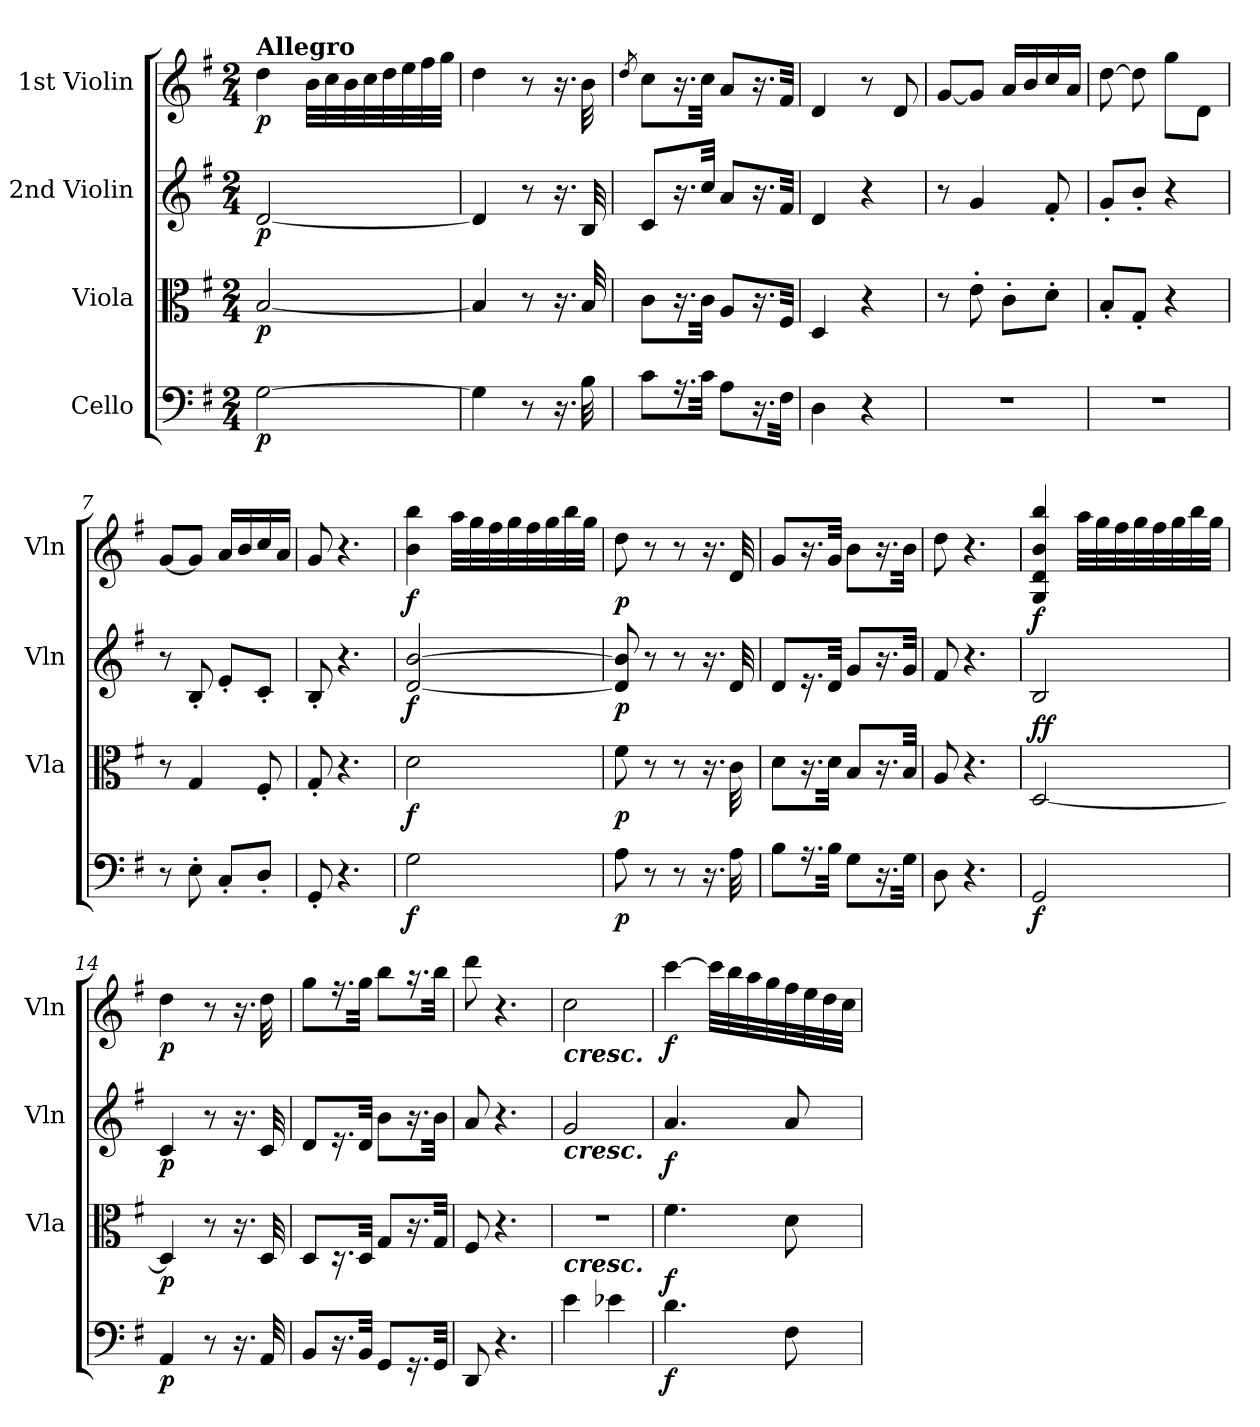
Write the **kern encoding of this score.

**kern	**dynam	**kern	**dynam	**kern	**dynam	**kern	**dynam
*part4	*part4	*part3	*part3	*part2	*part2	*part1	*part1
*staff4	*staff4	*staff3	*staff3	*staff2	*staff2	*staff1	*staff1
*I"Cello	*	*I"Viola	*	*I"2nd Violin	*	*I"1st Violin	*
*	*	*I'Vla	*	*I'Vln	*	*I'Vln	*
*clefF4	*	*clefC3	*	*clefG2	*	*clefG2	*
*k[f#]	*	*k[f#]	*	*k[f#]	*	*k[f#]	*
*G:	*	*G:	*	*G:	*	*G:	*
*M2/4	*	*M2/4	*	*M2/4	*	*M2/4	*
=1	=1	=1	=1	=1	=1	=1	=1
!	!	!	!	!	!	!LO:TX:a:B:t=Allegro	!
!	!LO:DY:b	!	!LO:DY:b	!	!LO:DY:b	!	!LO:DY:b
[2G\	p	[2B/	p	[2d/	p	4dd\	p
.	.	.	.	.	.	32b\LLL	.
.	.	.	.	.	.	32cc\	.
.	.	.	.	.	.	32b\	.
.	.	.	.	.	.	32cc\	.
.	.	.	.	.	.	32dd\	.
.	.	.	.	.	.	32ee\	.
.	.	.	.	.	.	32ff#\	.
.	.	.	.	.	.	32gg\JJJ	.
=2	=2	=2	=2	=2	=2	=2	=2
4G\]	.	4B/]	.	4d/]	.	4dd\	.
8r	.	8r	.	8r	.	8r	.
16.r	.	16.r	.	16.r	.	16.r	.
32B\	.	32B/	.	32B/	.	32b\	.
=3	=3	=3	=3	=3	=3	=3	=3
.	.	.	.	.	.	8qdd/	.
8c\L	.	8c\L	.	8c/L	.	8cc\L	.
16.r	.	16.r	.	16.r	.	16.r	.
32c\Jkk	.	32c\Jkk	.	32cc/Jkk	.	32cc\Jkk	.
8A\L	.	8A/L	.	8a/L	.	8a/L	.
16.r	.	16.r	.	16.r	.	16.r	.
32F#\Jkk	.	32F#/Jkk	.	32f#/Jkk	.	32f#/Jkk	.
=4	=4	=4	=4	=4	=4	=4	=4
4D\	.	4D/	.	4d/	.	4d/	.
4r	.	4r	.	4r	.	8r	.
.	.	.	.	.	.	8d/	.
=5	=5	=5	=5	=5	=5	=5	=5
2r	.	8r	.	8r	.	[8g/L	.
.	.	8e'\	.	4g/	.	8g/J]	.
.	.	8c'\L	.	.	.	16a/LL	.
.	.	.	.	.	.	16b/	.
.	.	8d'\J	.	8f#'/	.	16cc/	.
.	.	.	.	.	.	16a/JJ	.
!!LO:LB:g=z
=6	=6	=6	=6	=6	=6	=6	=6
2r	.	8B'/L	.	8g'/L	.	[8dd\	.
.	.	8G'/J	.	8b'/J	.	8dd\]	.
.	.	4r	.	4r	.	8gg\L	.
.	.	.	.	.	.	8d\J	.
=7	=7	=7	=7	=7	=7	=7	=7
8r	.	8r	.	8r	.	[8g/L	.
8E'\	.	4G/	.	8B'/	.	8g/J]	.
8C'/L	.	.	.	8e'/L	.	16a/LL	.
.	.	.	.	.	.	16b/	.
8D'/J	.	8F#'/	.	8c'/J	.	16cc/	.
.	.	.	.	.	.	16a/JJ	.
=8	=8	=8	=8	=8	=8	=8	=8
8GG'/	.	8G'/	.	8B'/	.	8g/	.
4.r	.	4.r	.	4.r	.	4.r	.
=9	=9	=9	=9	=9	=9	=9	=9
!	!LO:DY:b	!	!LO:DY:b	!	!LO:DY:b	!	!LO:DY:b
2G\	f	2d\	f	[2d/ [2b/	f	4b\ 4bb\	f
.	.	.	.	.	.	32aa\LLL	.
.	.	.	.	.	.	32gg\	.
.	.	.	.	.	.	32ff#\	.
.	.	.	.	.	.	32gg\	.
.	.	.	.	.	.	32ff#\	.
.	.	.	.	.	.	32gg\	.
.	.	.	.	.	.	32bb\	.
.	.	.	.	.	.	32gg\JJJ	.
=10	=10	=10	=10	=10	=10	=10	=10
!	!LO:DY:b	!	!LO:DY:b	!	!LO:DY:b	!	!LO:DY:b
8A\	p	8f#\	p	8d/] 8b/]	p	8dd\	p
8r	.	8r	.	8r	.	8r	.
8r	.	8r	.	8r	.	8r	.
16.r	.	16.r	.	16.r	.	16.r	.
32A\	.	32c\	.	32d/	.	32d/	.
!!LO:PB:g=z
=11	=11	=11	=11	=11	=11	=11	=11
8B\L	.	8d\L	.	8d/L	.	8g/L	.
16.r	.	16.r	.	16.r	.	16.r	.
32B\Jkk	.	32d\Jkk	.	32d/Jkk	.	32g/Jkk	.
8G\L	.	8B/L	.	8g/L	.	8b\L	.
16.r	.	16.r	.	16.r	.	16.r	.
32G\Jkk	.	32B/Jkk	.	32g/Jkk	.	32b\Jkk	.
=12	=12	=12	=12	=12	=12	=12	=12
8D\	.	8A/	.	8f#/	.	8dd\	.
4.r	.	4.r	.	4.r	.	4.r	.
=13	=13	=13	=13	=13	=13	=13	=13
!	!LO:DY:b	!	!LO:DY:b	!	!	!	!
!	!	!	!LO:DY:n=1:a	!	!LO:DY:a	!	!
2GG/	f	[2D/	f f	2B/	f	4G/ 4d/ 4b/ 4bb/	.
.	.	.	.	.	.	32aa\LLL	.
.	.	.	.	.	.	32gg\	.
.	.	.	.	.	.	32ff#\	.
.	.	.	.	.	.	32gg\	.
.	.	.	.	.	.	32ff#\	.
.	.	.	.	.	.	32gg\	.
.	.	.	.	.	.	32bb\	.
.	.	.	.	.	.	32gg\JJJ	.
=14	=14	=14	=14	=14	=14	=14	=14
!	!LO:DY:b	!	!LO:DY:b	!	!LO:DY:b	!	!LO:DY:b
4AA/	p	4D/]	p	4c/	p	4dd\	p
8r	.	8r	.	8r	.	8r	.
16.r	.	16.r	.	16.r	.	16.r	.
32AA/	.	32D/	.	32c/	.	32dd\	.
=15	=15	=15	=15	=15	=15	=15	=15
8BB/L	.	8D/L	.	8d/L	.	8gg\L	.
16.r	.	16.r	.	16.r	.	16.r	.
32BB/Jkk	.	32D/Jkk	.	32d/Jkk	.	32gg\Jkk	.
8GG/L	.	8G/L	.	8b\L	.	8bb\L	.
16.r	.	16.r	.	16.r	.	16.r	.
32GG/Jkk	.	32G/Jkk	.	32b\Jkk	.	32bb\Jkk	.
!!LO:LB:g=z
=16	=16	=16	=16	=16	=16	=16	=16
8DD/	.	8F#/	.	8a/	.	8ddd\	.
4.r	.	4.r	.	4.r	.	4.r	.
=17	=17	=17	=17	=17	=17	=17	=17
!	!	!	!	!	!	!LO:TX:b:Bi:t=cresc.	!
!	!	!	!	!LO:TX:b:Bi:t=cresc.	!	!	!
!LO:TX:a:Bi:t=cresc.	!	!	!	!	!	!	!
4e\	.	2r	.	2g/	.	2cc\	.
4e-X\	.	.	.	.	.	.	.
=18	=18	=18	=18	=18	=18	=18	=18
!	!LO:DY:b	!	!LO:DY:b	!	!LO:DY:b	!	!LO:DY:b
4.d\	f	4.f#\	f	4.a/	f	[4ccc\	f
.	.	.	.	.	.	32ccc\LLL]	.
.	.	.	.	.	.	32bb\	.
.	.	.	.	.	.	32aa\	.
.	.	.	.	.	.	32gg\	.
8F#\	.	8d\	.	8a/	.	32ff#\	.
.	.	.	.	.	.	32ee\	.
.	.	.	.	.	.	32dd\	.
.	.	.	.	.	.	32cc\JJJ	.
=	=	=	=	=	=	=	=
*-	*-	*-	*-	*-	*-	*-	*-
